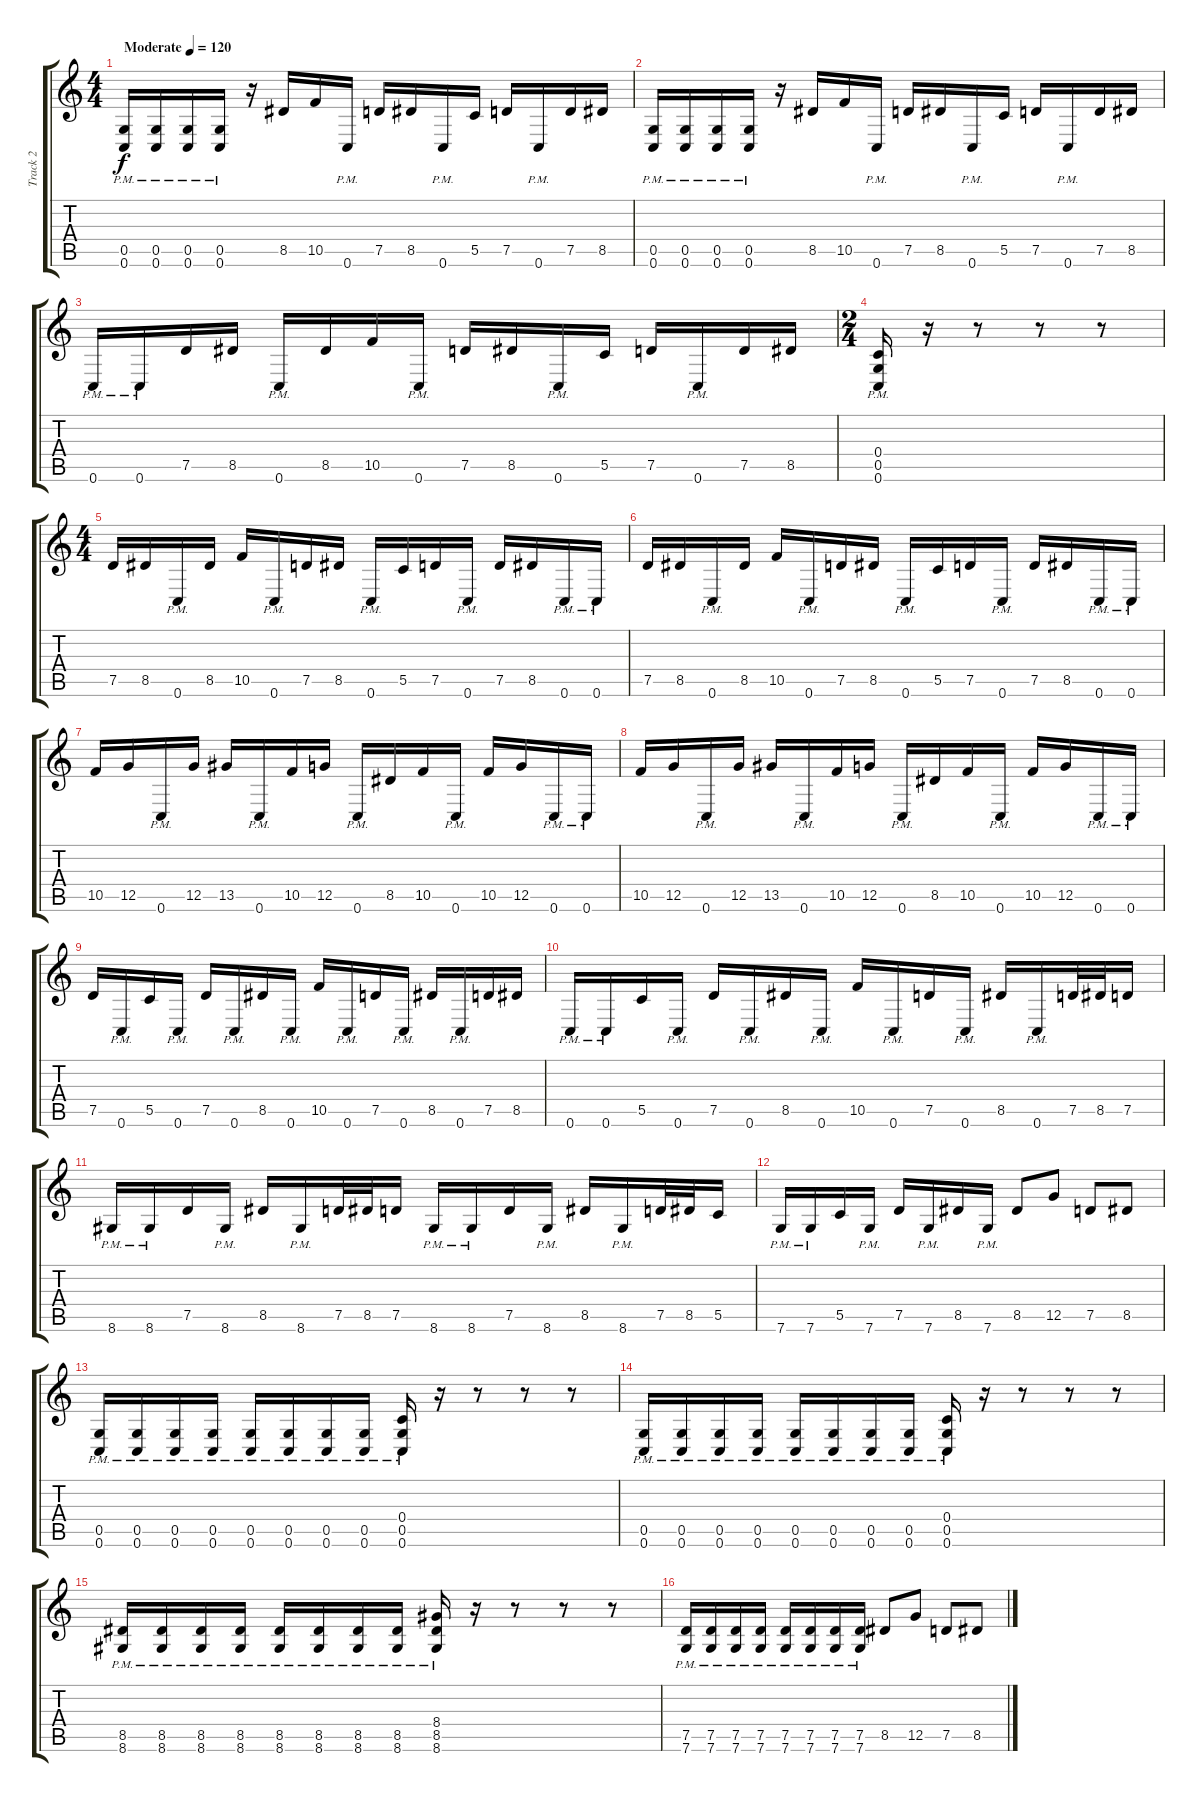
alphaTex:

\track ("Track 2" "Track 2") {instrument distortionguitar}
\staff {score tabs}
\tuning (D4 A3 F3 C3 G2 C2) {hide}
\ts (4 4)
\tempo (120 "Moderate")
\clef g2
\ks c
(0.5{pm} 0.6{pm}).16{dy f instrument distortionguitar} (0.5{pm} 0.6{pm}).16 (0.5{pm} 0.6{pm}).16 (0.5{pm} 0.6{pm}).16 r.16 8.5.16 10.5.16 0.6{pm}.16 7.5.16 8.5.16 0.6{pm}.16 5.5.16 7.5.16 0.6{pm}.16 7.5.16 8.5.16 |
(0.5{pm} 0.6{pm}).16 (0.5{pm} 0.6{pm}).16 (0.5{pm} 0.6{pm}).16 (0.5{pm} 0.6{pm}).16 r.16 8.5.16 10.5.16 0.6{pm}.16 7.5.16 8.5.16 0.6{pm}.16 5.5.16 7.5.16 0.6{pm}.16 7.5.16 8.5.16 |
0.6{pm}.16 0.6{pm}.16 7.5.16 8.5.16 0.6{pm}.16 8.5.16 10.5.16 0.6{pm}.16 7.5.16 8.5.16 0.6{pm}.16 5.5.16 7.5.16 0.6{pm}.16 7.5.16 8.5.16 |
\ts (2 4)
(0.4{pm} 0.5{pm} 0.6{pm}).16 r.16 r.8 r.8 r.8 |
\ts (4 4)
7.5.16 8.5.16 0.6{pm}.16 8.5.16 10.5.16 0.6{pm}.16 7.5.16 8.5.16 0.6{pm}.16 5.5.16 7.5.16 0.6{pm}.16 7.5.16 8.5.16 0.6{pm}.16 0.6{pm}.16 |
7.5.16 8.5.16 0.6{pm}.16 8.5.16 10.5.16 0.6{pm}.16 7.5.16 8.5.16 0.6{pm}.16 5.5.16 7.5.16 0.6{pm}.16 7.5.16 8.5.16 0.6{pm}.16 0.6{pm}.16 |
10.5.16 12.5.16 0.6{pm}.16 12.5.16 13.5.16 0.6{pm}.16 10.5.16 12.5.16 0.6{pm}.16 8.5.16 10.5.16 0.6{pm}.16 10.5.16 12.5.16 0.6{pm}.16 0.6{pm}.16 |
10.5.16 12.5.16 0.6{pm}.16 12.5.16 13.5.16 0.6{pm}.16 10.5.16 12.5.16 0.6{pm}.16 8.5.16 10.5.16 0.6{pm}.16 10.5.16 12.5.16 0.6{pm}.16 0.6{pm}.16 |
7.5.16 0.6{pm}.16 5.5.16 0.6{pm}.16 7.5.16 0.6{pm}.16 8.5.16 0.6{pm}.16 10.5.16 0.6{pm}.16 7.5.16 0.6{pm}.16 8.5.16 0.6{pm}.16 7.5.16 8.5.16 |
0.6{pm}.16 0.6{pm}.16 5.5.16 0.6{pm}.16 7.5.16 0.6{pm}.16 8.5.16 0.6{pm}.16 10.5.16 0.6{pm}.16 7.5.16 0.6{pm}.16 8.5.16 0.6{pm}.16 7.5.32 8.5.32 7.5.16 |
8.6{pm}.16 8.6{pm}.16 7.5.16 8.6{pm}.16 8.5.16 8.6{pm}.16 7.5.32 8.5.32 7.5.16 8.6{pm}.16 8.6{pm}.16 7.5.16 8.6{pm}.16 8.5.16 8.6{pm}.16 7.5.32 8.5.32 5.5.16 |
7.6{pm}.16 7.6{pm}.16 5.5.16 7.6{pm}.16 7.5.16 7.6{pm}.16 8.5.16 7.6{pm}.16 8.5.8 12.5.8 7.5.8 8.5.8 |
(0.5{pm} 0.6{pm}).16{balance 8} (0.5{pm} 0.6{pm}).16 (0.5{pm} 0.6{pm}).16 (0.5{pm} 0.6{pm}).16 (0.5{pm} 0.6{pm}).16 (0.5{pm} 0.6{pm}).16 (0.5{pm} 0.6{pm}).16 (0.5{pm} 0.6{pm}).16 (0.4{pm} 0.5{pm} 0.6{pm}).16 r.16 r.8 r.8 r.8 |
(0.5{pm} 0.6{pm}).16 (0.5{pm} 0.6{pm}).16 (0.5{pm} 0.6{pm}).16 (0.5{pm} 0.6{pm}).16 (0.5{pm} 0.6{pm}).16 (0.5{pm} 0.6{pm}).16 (0.5{pm} 0.6{pm}).16 (0.5{pm} 0.6{pm}).16 (0.4{pm} 0.5{pm} 0.6{pm}).16 r.16 r.8 r.8 r.8 |
(8.5{pm} 8.6{pm}).16 (8.5{pm} 8.6{pm}).16 (8.5{pm} 8.6{pm}).16 (8.5{pm} 8.6{pm}).16 (8.5{pm} 8.6{pm}).16 (8.5{pm} 8.6{pm}).16 (8.5{pm} 8.6{pm}).16 (8.5{pm} 8.6{pm}).16 (8.4{pm} 8.5{pm} 8.6{pm}).16 r.16 r.8 r.8 r.8 |
(7.5{pm} 7.6{pm}).16 (7.5{pm} 7.6{pm}).16 (7.5{pm} 7.6{pm}).16 (7.5{pm} 7.6{pm}).16 (7.5{pm} 7.6{pm}).16 (7.5{pm} 7.6{pm}).16 (7.5{pm} 7.6{pm}).16 (7.5{pm} 7.6{pm}).16 8.5.8{balance 16} 12.5.8 7.5.8 8.5.8
